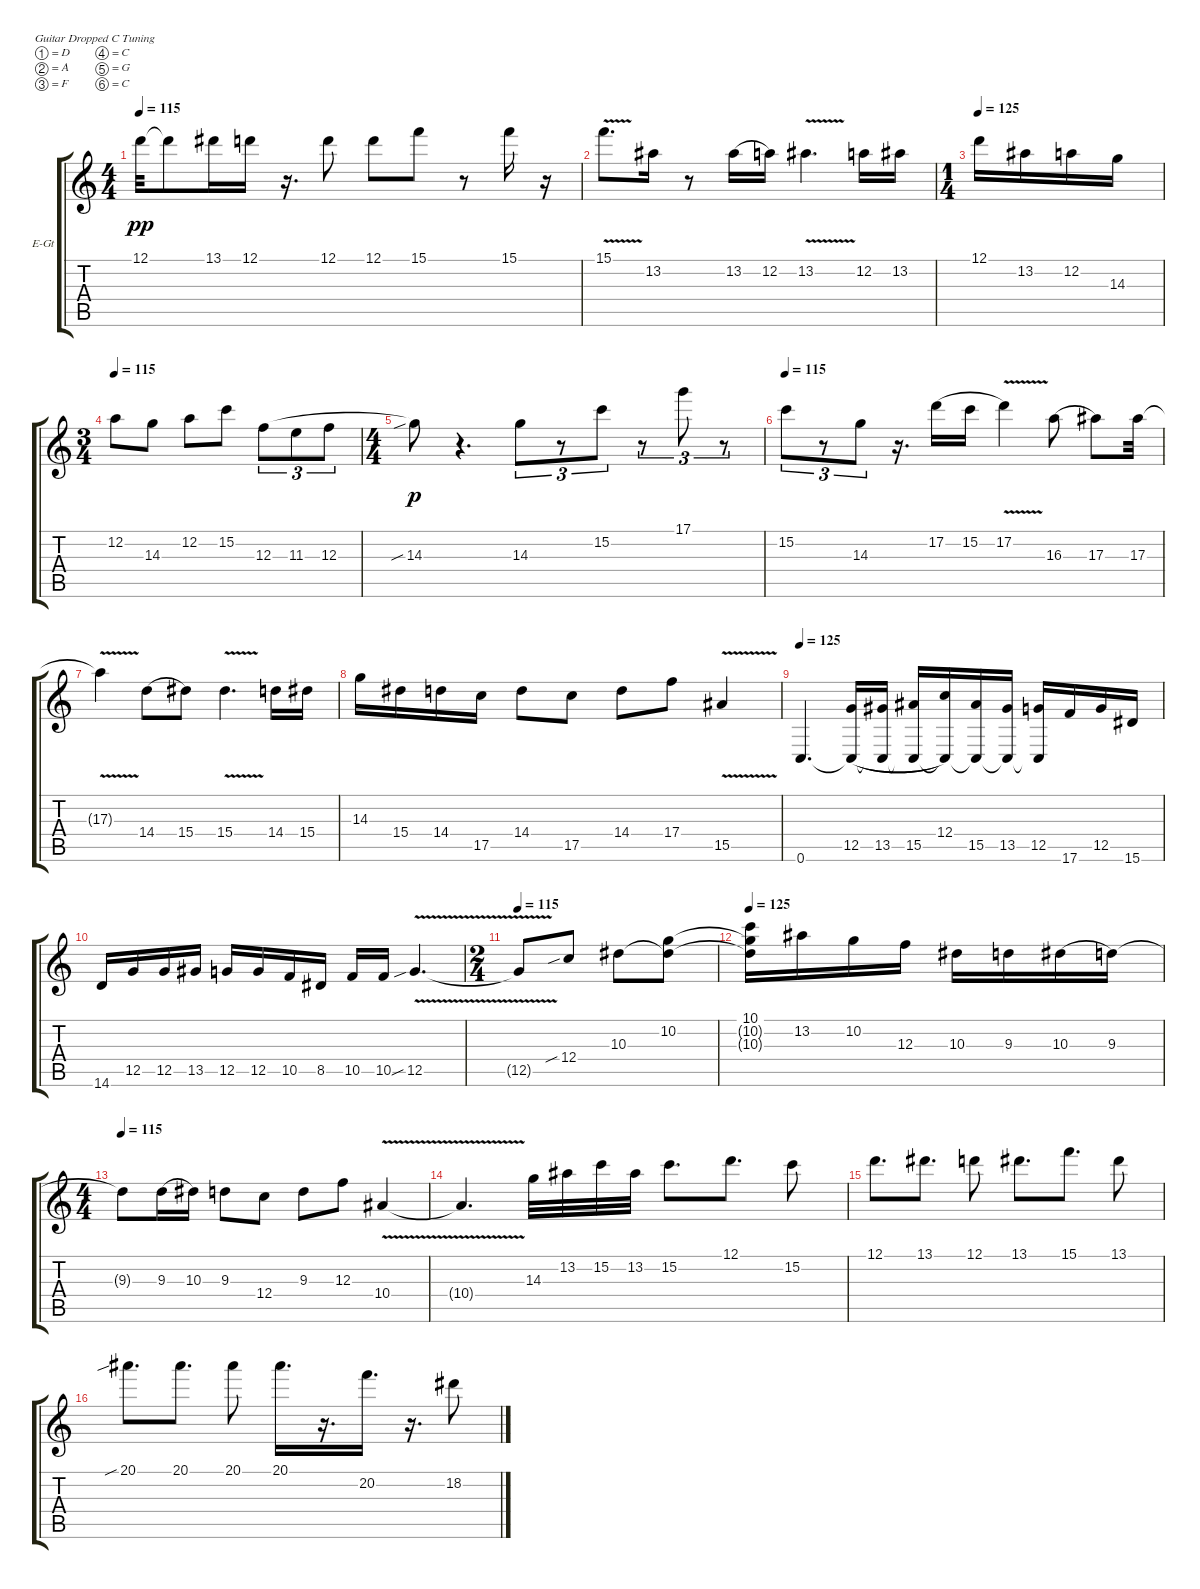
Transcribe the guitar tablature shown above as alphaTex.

\defaultSystemsLayout 4
\bracketExtendMode groupsimilarinstruments
\firstSystemTrackNameOrientation horizontal
\otherSystemsTrackNameOrientation horizontal
\track ("Electric Guitar" "E-Gt") {instrument overdrivenguitar}
\staff {score tabs}
\tuning (D4 A3 F3 C3 G2 C2)
\ts (4 4)
\tempo 115
\clef g2
\ks c
12.1.32{dy pp} 12.1{t}.8 13.1.16 12.1.16 r.16{d} 12.1.8 12.1.8 15.1.8 r.8 15.1.16 r.16 |
15.1{v}.8{d} 13.2.16 r.8 13.2.16{legatoorigin} 12.2.16 13.2{v}.4{d} 12.2.16 13.2.16 |
\ts (1 4)
\tempo 125
12.1.16 13.2.16 12.2.16 14.3.16 |
\ts (3 4)
\tempo 115
12.2.8 14.3.8 12.2.8 15.2.8 12.3.8{tu (3 2) legatoorigin} 11.3.8{tu (3 2) legatoorigin} 12.3.8{tu (3 2) legatoorigin} |
\ts (4 4)
14.3{sib}.8{dy p} r.4{d} 14.3.8{tu (3 2)} r.8{tu (3 2)} 15.2.8{tu (3 2)} r.8{tu (3 2)} 17.1.8{tu (3 2)} r.8{tu (3 2)} |
\tempo 115
15.2.8{tu (3 2)} r.8{tu (3 2)} 14.3.8{tu (3 2)} r.16{d} 17.2.16{legatoorigin} 15.2.16{legatoorigin} 17.2{v}.4 16.3.8{legatoorigin} 17.3.8 17.3.32 |
17.3{v t}.4 14.4.8{legatoorigin} 15.4.8 15.4{v}.4{d} 14.4.16 15.4.16 |
14.3.16 15.4.16 14.4.16 17.5.16 14.4.8 17.5.8 14.4.8 17.4.8 15.5{v}.4 |
\tempo 125
0.6.4{d} (12.5 0.6{t}).16{legatoorigin} (13.5 0.6{t}).16{legatoorigin} (15.5 0.6{t}).16{legatoorigin} (12.4 0.6{t}).16 (15.5 0.6{t}).16 (13.5 0.6{t}).16 (12.5 0.6{t}).16 17.6.16 12.5.16 15.6.16 |
14.6.16 12.5.16 12.5.16 13.5.16 12.5.16 12.5.16 10.5.16 8.5.16 10.5.16 10.5.16 12.5{v sib}.4{d} |
\ts (2 4)
\tempo 115
12.5{v t}.8 12.4{sib}.8 10.3.8 (10.2 10.3{t}).8 |
\tempo 125
(10.1 10.3{t} 10.2{t}).16 13.2.16 10.2.16 12.3.16 10.3.16 9.3.16 10.3.16{legatoorigin} 9.3.16 |
\ts (4 4)
\tempo 115
9.3{t}.8 9.3.16{legatoorigin} 10.3.16 9.3.8 12.4.8 9.3.8 12.3.8 10.4{v}.4 |
10.4{v t}.4{d} 14.3.32 13.2.32 15.2.32 13.2.32 15.2.8{d} 12.1.8{d} 15.2.8 |
12.1.8{d} 13.1.8{d} 12.1.8 13.1.8{d} 15.1.8{d} 13.1.8 |
20.1{sib}.8{d} 20.1.8{d} 20.1.8 20.1.16{d} r.16{d} 20.2.16{d} r.16{d} 18.2.8
